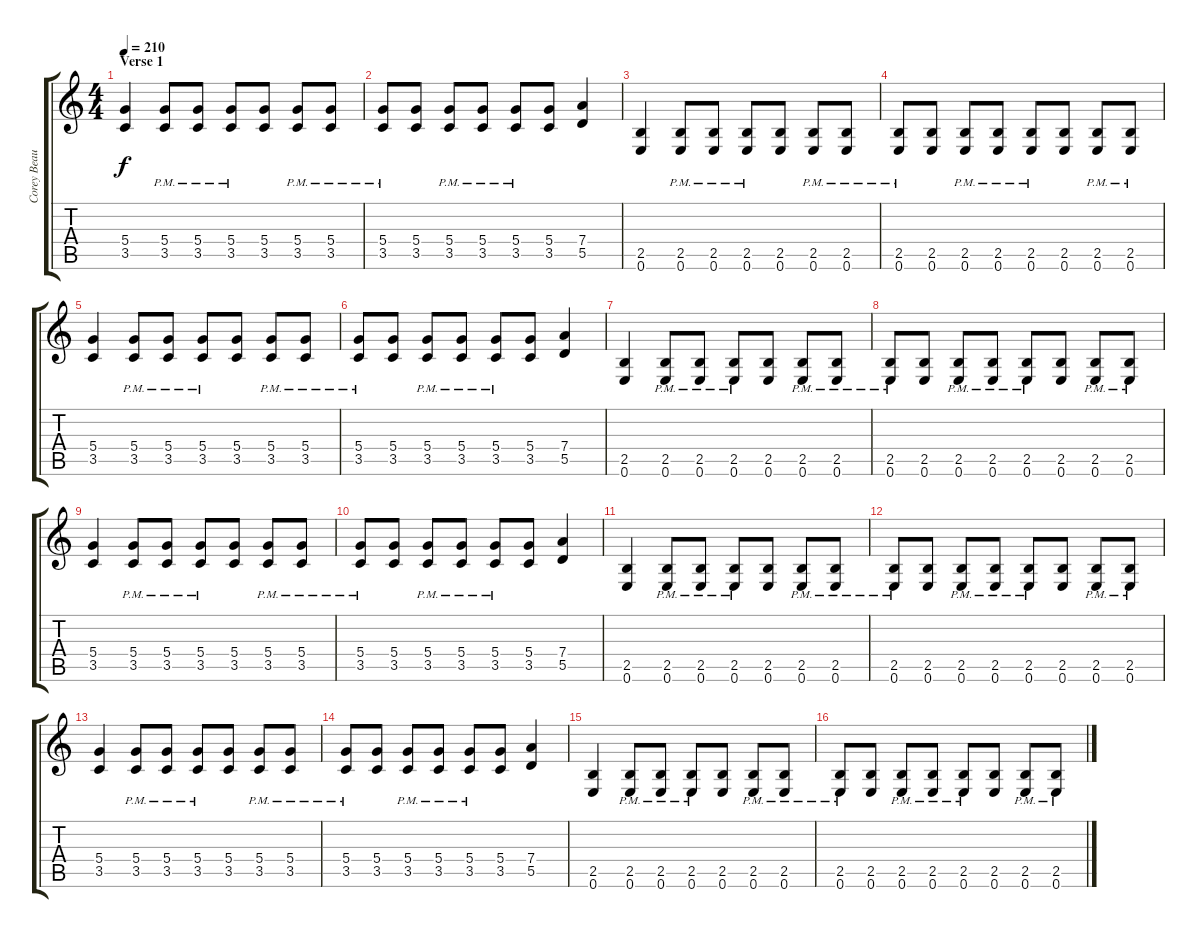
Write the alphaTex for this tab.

\track ("Corey Beaulieu" "Corey Beau") {instrument distortionguitar}
\staff {score tabs}
\tuning (E4 B3 G3 D3 A2 E2) {hide}
\ts (4 4)
\section ("" "Verse 1")
\tempo 210
\clef g2
\ks c
(5.4 3.5).4{dy f} (5.4{pm} 3.5{pm}).8 (5.4{pm} 3.5{pm}).8 (5.4{pm} 3.5{pm}).8 (5.4 3.5).8 (5.4{pm} 3.5{pm}).8 (5.4{pm} 3.5{pm}).8 |
(5.4{pm} 3.5{pm}).8 (5.4 3.5).8 (5.4{pm} 3.5{pm}).8 (5.4{pm} 3.5{pm}).8 (5.4{pm} 3.5{pm}).8 (5.4 3.5).8 (7.4 5.5).4 |
(2.5 0.6).4 (2.5{pm} 0.6{pm}).8 (2.5{pm} 0.6{pm}).8 (2.5{pm} 0.6{pm}).8 (2.5 0.6).8 (2.5{pm} 0.6{pm}).8 (2.5{pm} 0.6{pm}).8 |
(2.5{pm} 0.6{pm}).8 (2.5 0.6).8 (2.5{pm} 0.6{pm}).8 (2.5{pm} 0.6{pm}).8 (2.5{pm} 0.6{pm}).8 (2.5 0.6).8 (2.5{pm} 0.6{pm}).8 (2.5{pm} 0.6{pm}).8 |
(5.4 3.5).4 (5.4{pm} 3.5{pm}).8 (5.4{pm} 3.5{pm}).8 (5.4{pm} 3.5{pm}).8 (5.4 3.5).8 (5.4{pm} 3.5{pm}).8 (5.4{pm} 3.5{pm}).8 |
(5.4{pm} 3.5{pm}).8 (5.4 3.5).8 (5.4{pm} 3.5{pm}).8 (5.4{pm} 3.5{pm}).8 (5.4{pm} 3.5{pm}).8 (5.4 3.5).8 (7.4 5.5).4 |
(2.5 0.6).4 (2.5{pm} 0.6{pm}).8 (2.5{pm} 0.6{pm}).8 (2.5{pm} 0.6{pm}).8 (2.5 0.6).8 (2.5{pm} 0.6{pm}).8 (2.5{pm} 0.6{pm}).8 |
(2.5{pm} 0.6{pm}).8 (2.5 0.6).8 (2.5{pm} 0.6{pm}).8 (2.5{pm} 0.6{pm}).8 (2.5{pm} 0.6{pm}).8 (2.5 0.6).8 (2.5{pm} 0.6{pm}).8 (2.5{pm} 0.6{pm}).8 |
(5.4 3.5).4 (5.4{pm} 3.5{pm}).8 (5.4{pm} 3.5{pm}).8 (5.4{pm} 3.5{pm}).8 (5.4 3.5).8 (5.4{pm} 3.5{pm}).8 (5.4{pm} 3.5{pm}).8 |
(5.4{pm} 3.5{pm}).8 (5.4 3.5).8 (5.4{pm} 3.5{pm}).8 (5.4{pm} 3.5{pm}).8 (5.4{pm} 3.5{pm}).8 (5.4 3.5).8 (7.4 5.5).4 |
(2.5 0.6).4 (2.5{pm} 0.6{pm}).8 (2.5{pm} 0.6{pm}).8 (2.5{pm} 0.6{pm}).8 (2.5 0.6).8 (2.5{pm} 0.6{pm}).8 (2.5{pm} 0.6{pm}).8 |
(2.5{pm} 0.6{pm}).8 (2.5 0.6).8 (2.5{pm} 0.6{pm}).8 (2.5{pm} 0.6{pm}).8 (2.5{pm} 0.6{pm}).8 (2.5 0.6).8 (2.5{pm} 0.6{pm}).8 (2.5{pm} 0.6{pm}).8 |
(5.4 3.5).4 (5.4{pm} 3.5{pm}).8 (5.4{pm} 3.5{pm}).8 (5.4{pm} 3.5{pm}).8 (5.4 3.5).8 (5.4{pm} 3.5{pm}).8 (5.4{pm} 3.5{pm}).8 |
(5.4{pm} 3.5{pm}).8 (5.4 3.5).8 (5.4{pm} 3.5{pm}).8 (5.4{pm} 3.5{pm}).8 (5.4{pm} 3.5{pm}).8 (5.4 3.5).8 (7.4 5.5).4 |
(2.5 0.6).4 (2.5{pm} 0.6{pm}).8 (2.5{pm} 0.6{pm}).8 (2.5{pm} 0.6{pm}).8 (2.5 0.6).8 (2.5{pm} 0.6{pm}).8 (2.5{pm} 0.6{pm}).8 |
(2.5{pm} 0.6{pm}).8 (2.5 0.6).8 (2.5{pm} 0.6{pm}).8 (2.5{pm} 0.6{pm}).8 (2.5{pm} 0.6{pm}).8 (2.5 0.6).8 (2.5{pm} 0.6{pm}).8 (2.5{pm} 0.6{pm}).8
